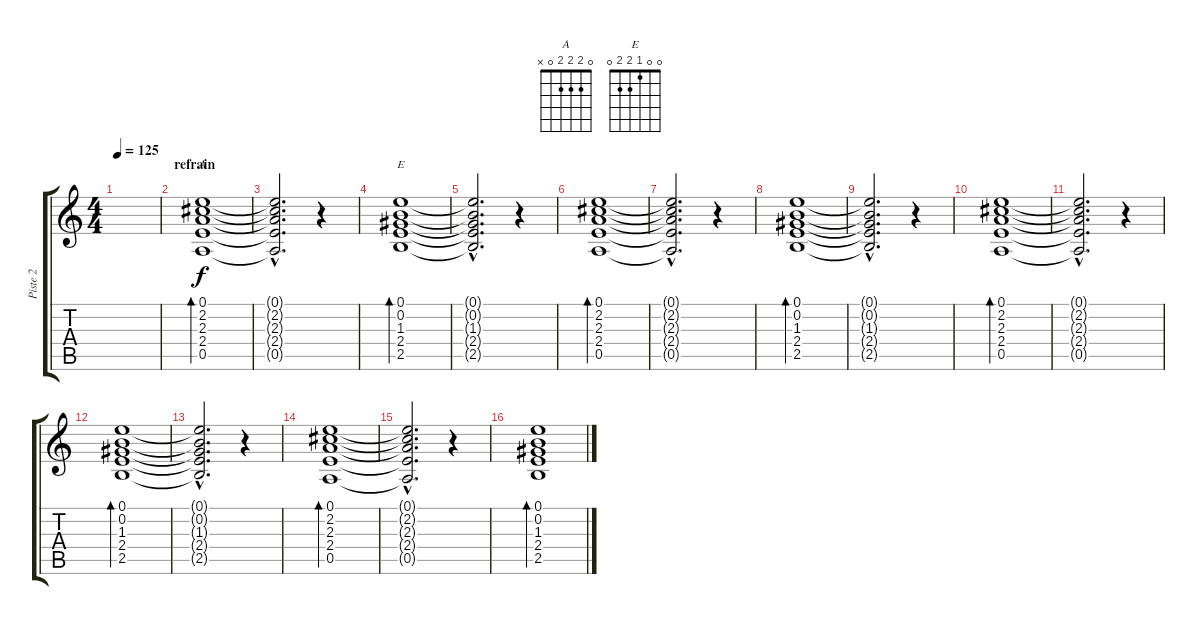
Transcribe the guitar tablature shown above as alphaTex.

\track ("Piste 2" "Piste 2") {instrument distortionguitar}
\staff {score tabs}
\tuning (E4 B3 G3 D3 A2 E2) {hide}
\chord ("A" 0 2 2 2 0 x)
\chord ("E" 0 0 1 2 2 0)
\ts (4 4)
\tempo 125
\clef g2
\ks c
|
\section ("" "refrain")
(0.1 2.2 2.3 2.4 0.5).1{bd 120 ch "A"} |
(0.1{hac t} 2.2{hac t} 2.3{hac t} 2.4{hac t} 0.5{hac t}).2{d} r.4 |
(0.1 0.2 1.3 2.4 2.5).1{bd 120 ch "E"} |
(0.1{hac t} 0.2{hac t} 1.3{hac t} 2.4{hac t} 2.5{hac t}).2{d} r.4 |
(0.1 2.2 2.3 2.4 0.5).1{bd 120} |
(0.1{hac t} 2.2{hac t} 2.3{hac t} 2.4{hac t} 0.5{hac t}).2{d} r.4 |
(0.1 0.2 1.3 2.4 2.5).1{bd 120} |
(0.1{hac t} 0.2{hac t} 1.3{hac t} 2.4{hac t} 2.5{hac t}).2{d} r.4 |
(0.1 2.2 2.3 2.4 0.5).1{bd 120} |
(0.1{hac t} 2.2{hac t} 2.3{hac t} 2.4{hac t} 0.5{hac t}).2{d} r.4 |
(0.1 0.2 1.3 2.4 2.5).1{bd 120} |
(0.1{hac t} 0.2{hac t} 1.3{hac t} 2.4{hac t} 2.5{hac t}).2{d} r.4 |
(0.1 2.2 2.3 2.4 0.5).1{bd 120} |
(0.1{hac t} 2.2{hac t} 2.3{hac t} 2.4{hac t} 0.5{hac t}).2{d} r.4 |
(0.1 0.2 1.3 2.4 2.5).1{bd 120}
